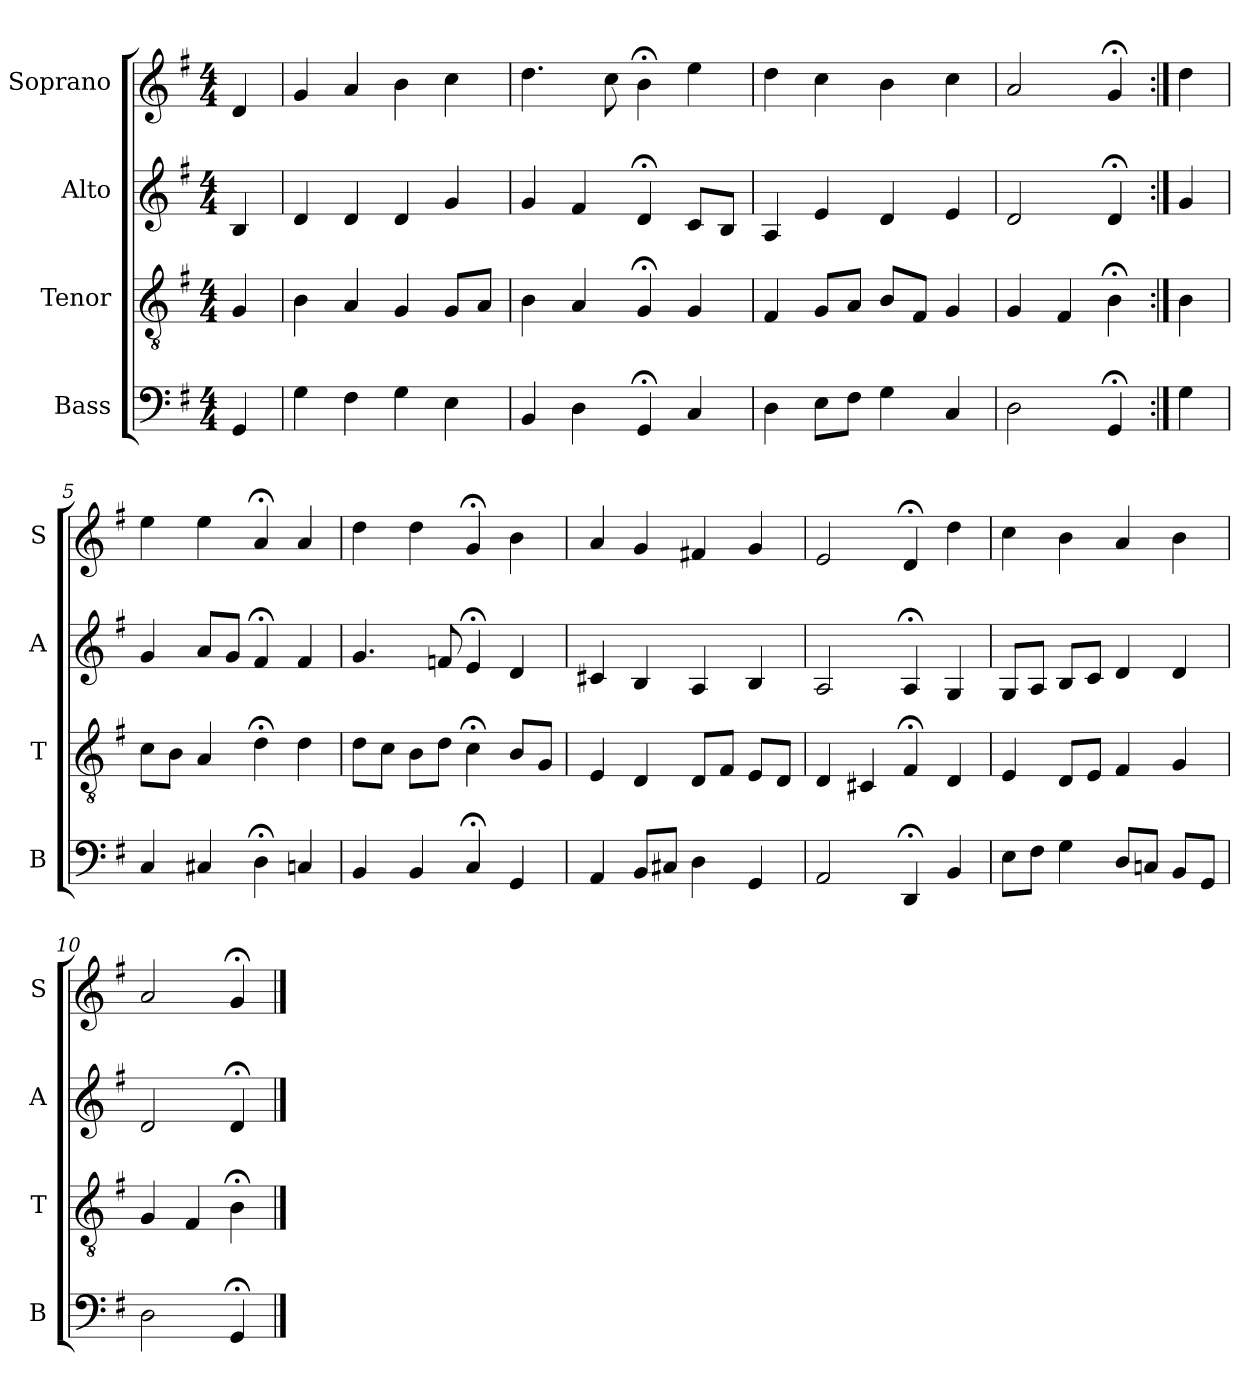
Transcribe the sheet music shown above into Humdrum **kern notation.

**kern	**kern	**kern	**kern
*part4	*part3	*part2	*part1
*staff4	*staff3	*staff2	*staff1
*I"Bass	*I"Tenor	*I"Alto	*I"Soprano
*I'B	*I'T	*I'A	*I'S
*clefF4	*clefGv2	*clefG2	*clefG2
*k[f#]	*k[f#]	*k[f#]	*k[f#]
*G:	*G:	*G:	*G:
*M4/4	*M4/4	*M4/4	*M4/4
*MM100	*MM100	*MM100	*MM100
=	=	=	=
4GG	4G	4B	4d
=1	=1	=1	=1
4G	4B	4d	4g
4F#	4A	4d	4a
4G	4G	4d	4b
4E	8GL	4g	4cc
.	8AJ	.	.
=2	=2	=2	=2
4BB	4B	4g	4.dd
4D	4A	4f#	.
.	.	.	8cc
4GG;<	4G;<	4d;<	4b;<
4C	4G	8cL	4ee
.	.	8BJ	.
=3	=3	=3	=3
4D	4F#	4A	4dd
8EL	8GL	4e	4cc
8F#J	8AJ	.	.
4G	8BL	4d	4b
.	8F#J	.	.
4C	4G	4e	4cc
=4	=4	=4	=4
2D	4G	2d	2a
.	4F#	.	.
4GG;<	4B;<	4d;<	4g;<
=:|!	=:|!	=:|!	=:|!
4G	4B	4g	4dd
=5	=5	=5	=5
4C	8cL	4g	4ee
.	8BJ	.	.
4C#X	4A	8aL	4ee
.	.	8gJ	.
4D;<	4d;<	4f#;<	4a;<
4Cn	4d	4f#	4a
=6	=6	=6	=6
4BB	8dL	4.g	4dd
.	8cJ	.	.
4BB	8BL	.	4dd
.	8dJ	8fn	.
4C;<	4c;<	4e;<	4g;<
4GG	8BL	4d	4b
.	8GJ	.	.
=7	=7	=7	=7
4AA	4E	4c#X	4a
8BBL	4D	4B	4g
8C#XJ	.	.	.
4D	8DL	4A	4f#X
.	8F#J	.	.
4GG	8EL	4B	4g
.	8DJ	.	.
=8	=8	=8	=8
2AA	4D	2A	2e
.	4C#X	.	.
4DD;<	4F#;<	4A;<	4d;<
4BB	4D	4G	4dd
=9	=9	=9	=9
8EL	4E	8GL	4cc
8F#J	.	8AJ	.
4G	8DL	8BL	4b
.	8EJ	8cJ	.
8DL	4F#	4d	4a
8CnJ	.	.	.
8BBL	4G	4d	4b
8GGJ	.	.	.
=10	=10	=10	=10
2D	4G	2d	2a
.	4F#	.	.
4GG;<	4B;<	4d;<	4g;<
==	==	==	==
*-	*-	*-	*-
